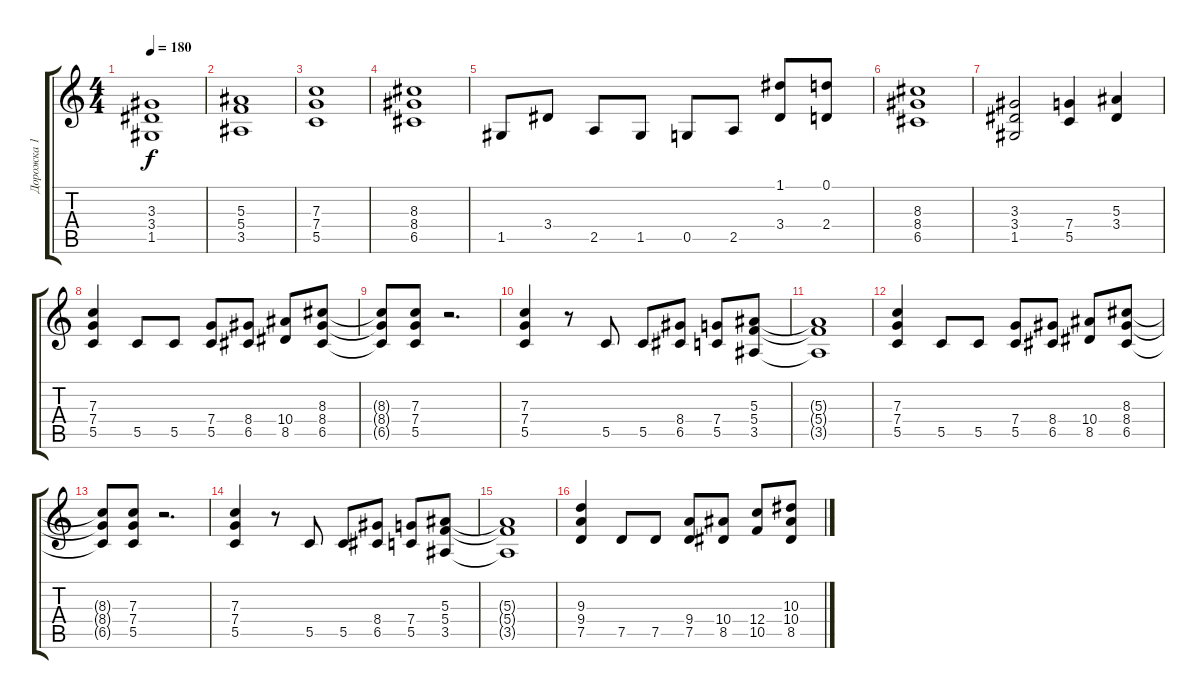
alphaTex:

\track ("Дорожка 1" "Дорожка 1") {instrument distortionguitar}
\staff {score tabs}
\tuning (D4 A3 F3 C3 G2 D2) {hide}
\ts (4 4)
\tempo 180
\clef g2
\ks c
(3.3 3.4 1.5).1{dy f} |
(5.3 5.4 3.5).1 |
(7.3 7.4 5.5).1 |
(8.3 8.4 6.5).1 |
1.5.8 3.4.8 2.5.8 1.5.8 0.5.8 2.5.8 (1.1 3.4).8 (0.1 2.4).8 |
(8.3 8.4 6.5).1 |
(3.3 3.4 1.5).2 (7.4 5.5).4 (5.3 3.4).4 |
(7.3 7.4 5.5).4 5.5.8 5.5.8 (7.4 5.5).8 (8.4 6.5).8 (10.4 8.5).8 (8.3 8.4 6.5).8 |
(8.3{t} 8.4{t} 6.5{t}).8 (7.3 7.4 5.5).8 r.2{d} |
(7.3 7.4 5.5).4 r.8 5.5.8 5.5.8 (8.4 6.5).8 (7.4 5.5).8 (5.3 5.4 3.5).8 |
(5.3{t} 5.4{t} 3.5{t}).1 |
(7.3 7.4 5.5).4 5.5.8 5.5.8 (7.4 5.5).8 (8.4 6.5).8 (10.4 8.5).8 (8.3 8.4 6.5).8 |
(8.3{t} 8.4{t} 6.5{t}).8 (7.3 7.4 5.5).8 r.2{d} |
(7.3 7.4 5.5).4 r.8 5.5.8 5.5.8 (8.4 6.5).8 (7.4 5.5).8 (5.3 5.4 3.5).8 |
(5.3{t} 5.4{t} 3.5{t}).1 |
(9.3 9.4 7.5).4 7.5.8 7.5.8 (9.4 7.5).8 (10.4 8.5).8 (12.4 10.5).8 (10.3 10.4 8.5).8
